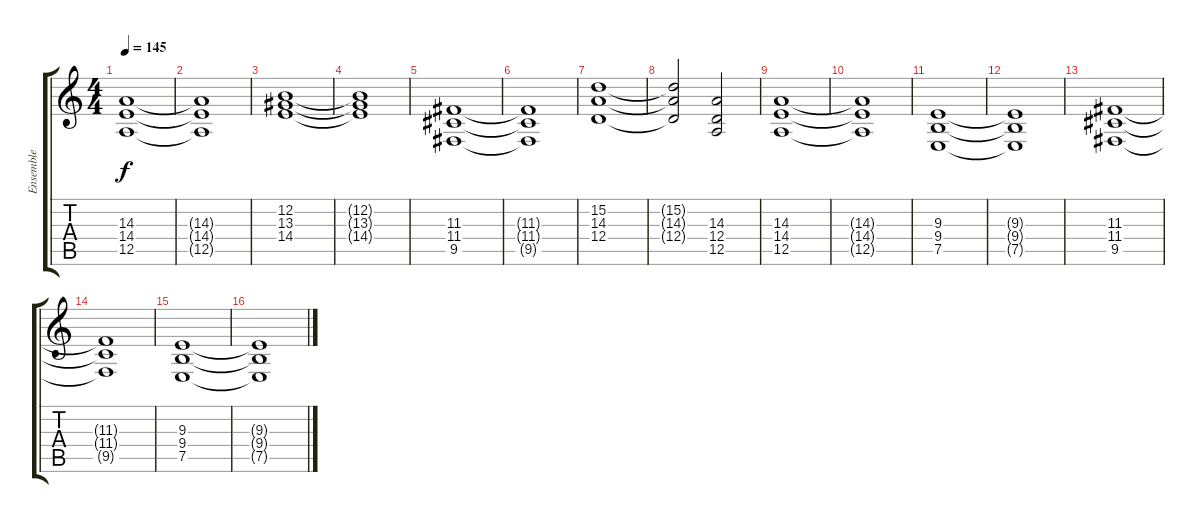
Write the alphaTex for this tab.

\track ("Ensemble" "Ensemble") {instrument stringensemble1}
\staff {score tabs}
\tuning (E4 B3 G3 D3 A2 E2) {hide}
\ts (4 4)
\tempo 145
\clef g2
\ks c
(14.3 14.4 12.5).1{dy f instrument stringensemble1} |
(14.3{t} 14.4{t} 12.5{t}).1 |
(12.2 13.3 14.4).1 |
(12.2{t} 13.3{t} 14.4{t}).1 |
(11.3 11.4 9.5).1 |
(11.3{t} 11.4{t} 9.5{t}).1 |
(15.2 14.3 12.4).1 |
(15.2{t} 14.3{t} 12.4{t}).2 (14.3 12.4 12.5).2 |
(14.3 14.4 12.5).1 |
(14.3{t} 14.4{t} 12.5{t}).1 |
(9.3 9.4 7.5).1 |
(9.3{t} 9.4{t} 7.5{t}).1 |
(11.3 11.4 9.5).1 |
(11.3{t} 11.4{t} 9.5{t}).1 |
(9.3 9.4 7.5).1 |
(9.3{t} 9.4{t} 7.5{t}).1
